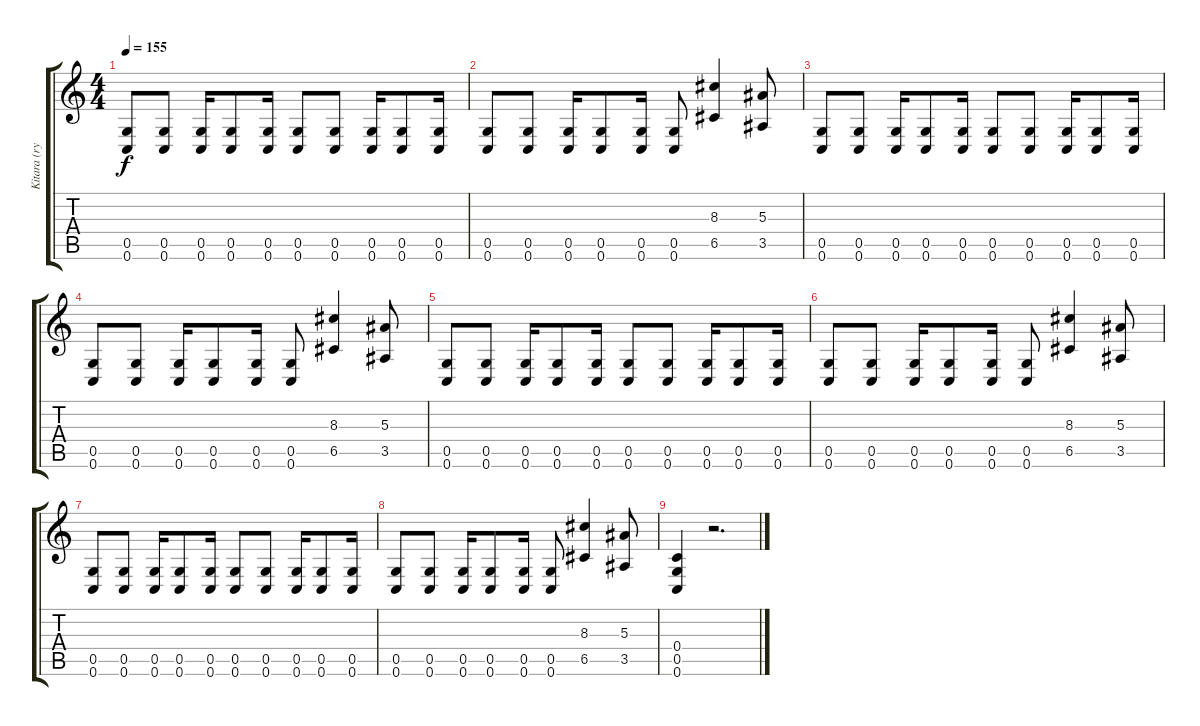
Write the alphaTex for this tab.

\track ("Kitara (rytmi)" "Kitara (ry") {instrument distortionguitar}
\staff {score tabs}
\tuning (D4 A3 F3 C3 G2 C2) {hide}
\ts (4 4)
\tempo 155
\clef g2
\ks c
(0.5 0.6).8{dy f} (0.5 0.6).8 (0.5 0.6).16 (0.5 0.6).8 (0.5 0.6).16 (0.5 0.6).8 (0.5 0.6).8 (0.5 0.6).16 (0.5 0.6).8 (0.5 0.6).16 |
(0.5 0.6).8 (0.5 0.6).8 (0.5 0.6).16 (0.5 0.6).8 (0.5 0.6).16 (0.5 0.6).8 (8.3 6.5).4 (5.3 3.5).8 |
(0.5 0.6).8 (0.5 0.6).8 (0.5 0.6).16 (0.5 0.6).8 (0.5 0.6).16 (0.5 0.6).8 (0.5 0.6).8 (0.5 0.6).16 (0.5 0.6).8 (0.5 0.6).16 |
(0.5 0.6).8 (0.5 0.6).8 (0.5 0.6).16 (0.5 0.6).8 (0.5 0.6).16 (0.5 0.6).8 (8.3 6.5).4 (5.3 3.5).8 |
(0.5 0.6).8 (0.5 0.6).8 (0.5 0.6).16 (0.5 0.6).8 (0.5 0.6).16 (0.5 0.6).8 (0.5 0.6).8 (0.5 0.6).16 (0.5 0.6).8 (0.5 0.6).16 |
(0.5 0.6).8 (0.5 0.6).8 (0.5 0.6).16 (0.5 0.6).8 (0.5 0.6).16 (0.5 0.6).8 (8.3 6.5).4 (5.3 3.5).8 |
(0.5 0.6).8 (0.5 0.6).8 (0.5 0.6).16 (0.5 0.6).8 (0.5 0.6).16 (0.5 0.6).8 (0.5 0.6).8 (0.5 0.6).16 (0.5 0.6).8 (0.5 0.6).16 |
(0.5 0.6).8 (0.5 0.6).8 (0.5 0.6).16 (0.5 0.6).8 (0.5 0.6).16 (0.5 0.6).8 (8.3 6.5).4 (5.3 3.5).8 |
(0.4 0.5 0.6).4 r.2{d}
